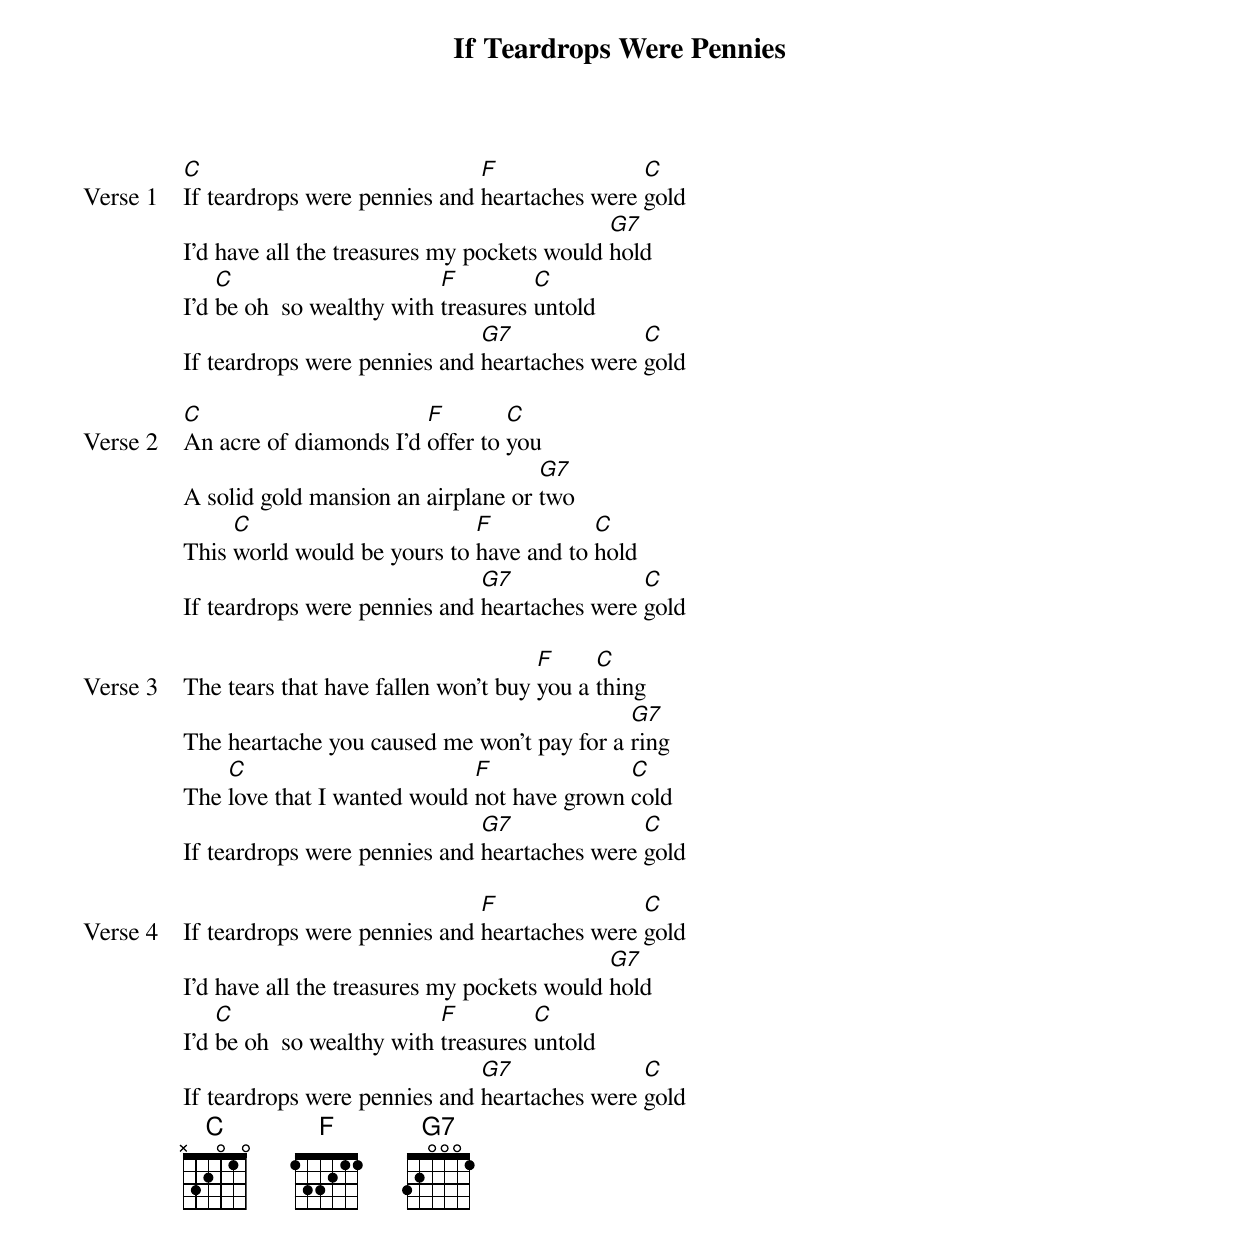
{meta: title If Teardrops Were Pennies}
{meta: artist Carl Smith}
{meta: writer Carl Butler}

{start_of_verse: Verse 1}
[C]If teardrops were pennies and [F]heartaches were [C]gold
I'd have all the treasures my pockets would [G7]hold
I'd [C]be oh  so wealthy with [F]treasures [C]untold
If teardrops were pennies and [G7]heartaches were [C]gold
{end_of_verse}

{start_of_verse: Verse 2}
[C]An acre of diamonds I'd [F]offer to [C]you
A solid gold mansion an airplane or [G7]two
This [C]world would be yours to [F]have and to [C]hold
If teardrops were pennies and [G7]heartaches were [C]gold
{end_of_verse}

{start_of_verse: Verse 3}
The tears that have fallen won't buy [F]you a [C]thing
The heartache you caused me won't pay for a [G7]ring
The [C]love that I wanted would [F]not have grown [C]cold
If teardrops were pennies and [G7]heartaches were [C]gold
{end_of_verse}

{start_of_verse: Verse 4}
If teardrops were pennies and [F]heartaches were [C]gold
I'd have all the treasures my pockets would [G7]hold
I'd [C]be oh  so wealthy with [F]treasures [C]untold
If teardrops were pennies and [G7]heartaches were [C]gold
{end_of_verse}
